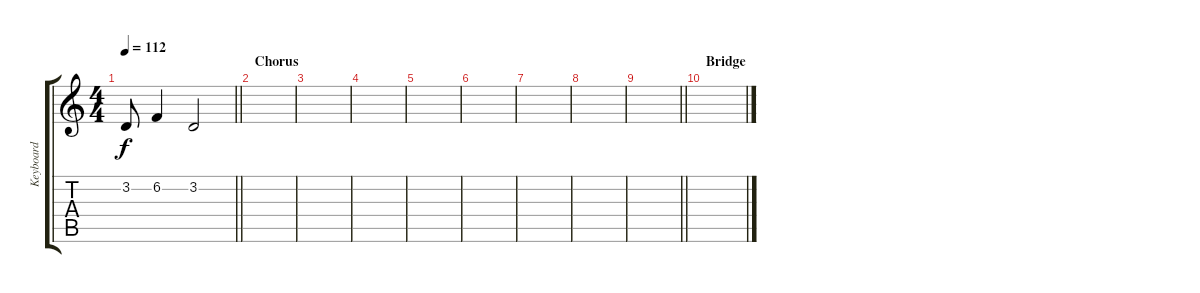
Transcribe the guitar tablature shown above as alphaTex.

\track ("Keyboard" "Keyboard") {instrument pad2warm}
\staff {score tabs}
\tuning (E4 B3 G3 D3 A2 E2) {hide}
\ts (4 4)
\tempo 112
\clef g2
\barLineRight lightlight
\ks c
3.2{t}.8{dy f} 6.2.4 3.2.2 |
\section ("" "Chorus")
|
|
|
|
|
|
|
\barLineRight lightlight
|
\section ("" "Bridge")
